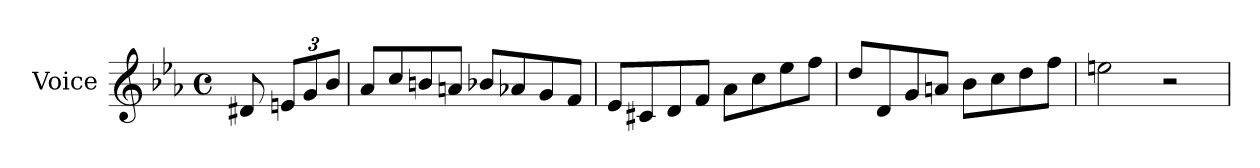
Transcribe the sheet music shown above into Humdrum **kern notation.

**kern
*part1
*staff1
*I"Voice
*I'Voice
*clefG2
*k[b-e-a-]
*M4/4
*met(c)
=
8d#X/
12en/L
12g/
12b-/J
=1
8a-/L
8cc/
8bn/
8an/J
8b-X/L
8a-X/
8g/
8f/J
=2
8e-/L
8c#X/
8d/
8f/J
8a-\L
8cc\
8ee-\
8ff\J
=3
8dd/L
8d/
8g/
8an/J
8b-\L
8cc\
8dd\
8ff\J
=4
2een\
2rcc
=
*-
